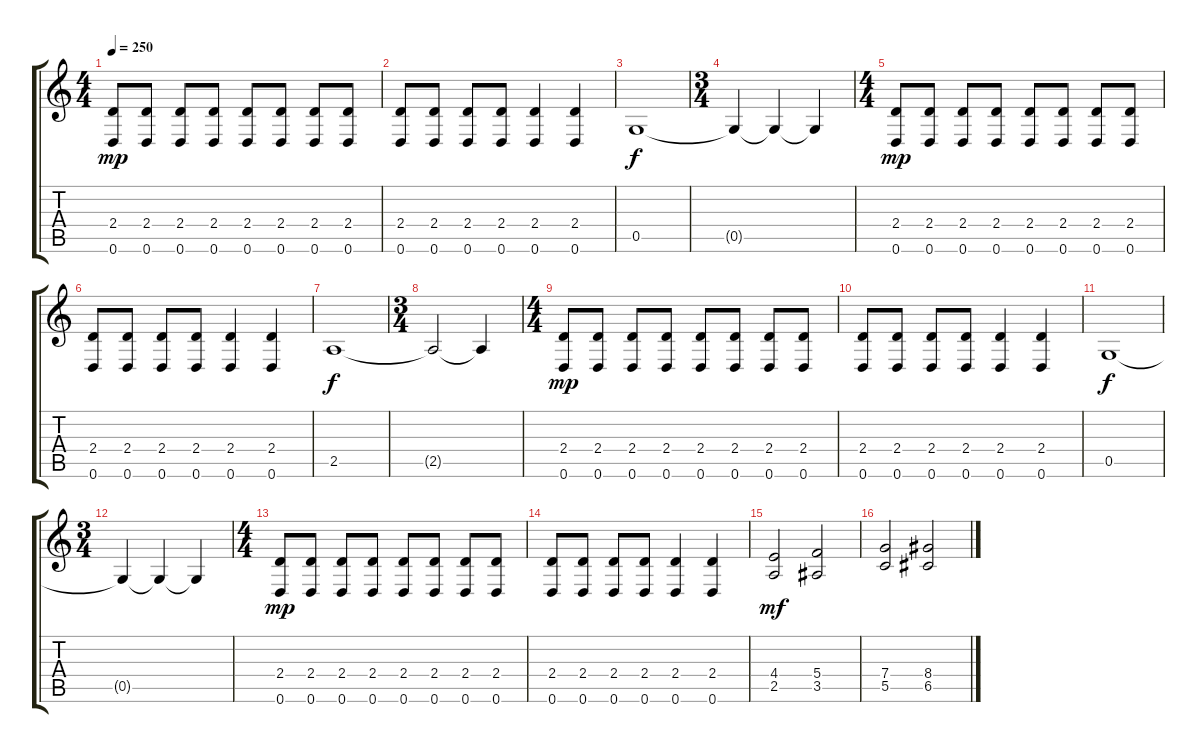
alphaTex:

\track "" {instrument overdrivenguitar}
\staff {score tabs}
\tuning (D4 A3 F3 C3 G2 D2) {hide}
\ts (4 4)
\tempo 250
\clef g2
\ks c
(2.4 0.6).8{dy mp} (2.4 0.6).8 (2.4 0.6).8 (2.4 0.6).8 (2.4 0.6).8 (2.4 0.6).8 (2.4 0.6).8 (2.4 0.6).8 |
(2.4 0.6).8 (2.4 0.6).8 (2.4 0.6).8 (2.4 0.6).8 (2.4 0.6).4 (2.4 0.6).4 |
0.5.1{dy f} |
\ts (3 4)
0.5{t}.4 0.5{t}.4 0.5{t}.4 |
\ts (4 4)
(2.4 0.6).8{dy mp} (2.4 0.6).8 (2.4 0.6).8 (2.4 0.6).8 (2.4 0.6).8 (2.4 0.6).8 (2.4 0.6).8 (2.4 0.6).8 |
(2.4 0.6).8 (2.4 0.6).8 (2.4 0.6).8 (2.4 0.6).8 (2.4 0.6).4 (2.4 0.6).4 |
2.5.1{dy f} |
\ts (3 4)
2.5{t}.2 2.5{t}.4 |
\ts (4 4)
(2.4 0.6).8{dy mp} (2.4 0.6).8 (2.4 0.6).8 (2.4 0.6).8 (2.4 0.6).8 (2.4 0.6).8 (2.4 0.6).8 (2.4 0.6).8 |
(2.4 0.6).8 (2.4 0.6).8 (2.4 0.6).8 (2.4 0.6).8 (2.4 0.6).4 (2.4 0.6).4 |
0.5.1{dy f} |
\ts (3 4)
0.5{t}.4 0.5{t}.4 0.5{t}.4 |
\ts (4 4)
(2.4 0.6).8{dy mp} (2.4 0.6).8 (2.4 0.6).8 (2.4 0.6).8 (2.4 0.6).8 (2.4 0.6).8 (2.4 0.6).8 (2.4 0.6).8 |
(2.4 0.6).8 (2.4 0.6).8 (2.4 0.6).8 (2.4 0.6).8 (2.4 0.6).4 (2.4 0.6).4 |
(4.4 2.5).2{dy mf} (5.4 3.5).2 |
(7.4 5.5).2 (8.4 6.5).2
